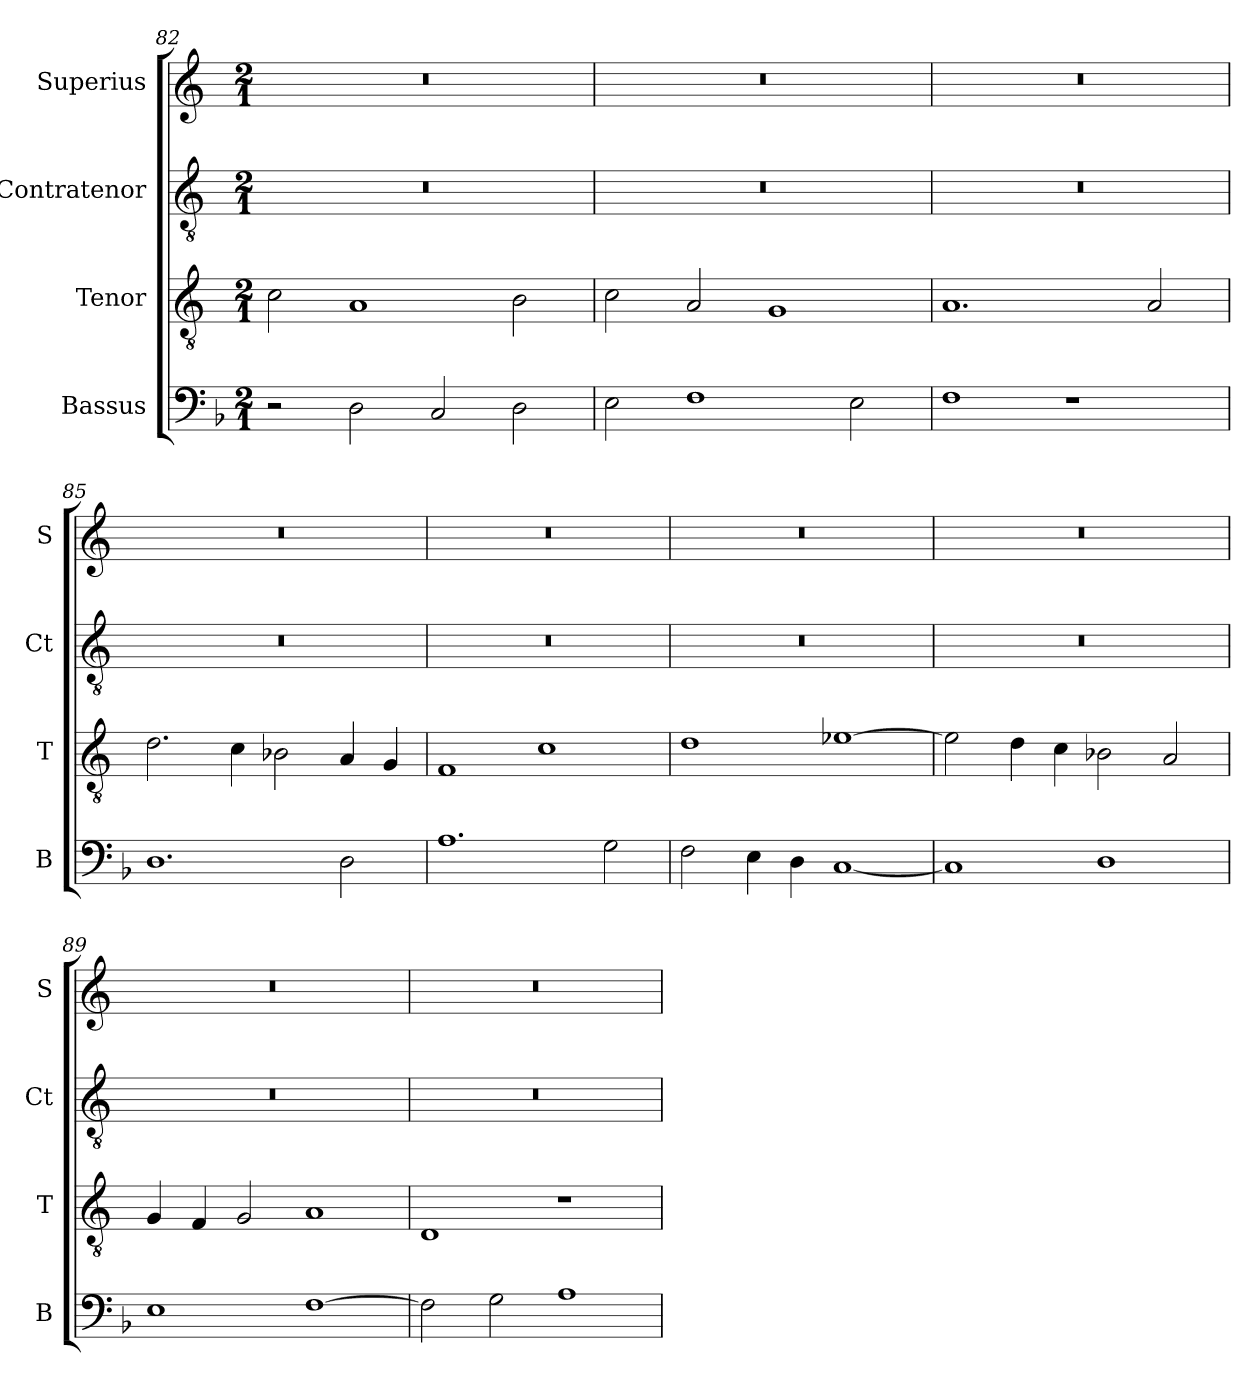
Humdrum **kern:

**kern	**kern	**kern	**kern
*part4	*part3	*part2	*part1
*staff4	*staff3	*staff2	*staff1
*I"Bassus	*I"Tenor	*I"Contratenor	*I"Superius
*I'B	*I'T	*I'Ct	*I'S
*clefF4	*clefGv2	*clefGv2	*clefG2
*k[b-]	*k[]	*k[]	*k[]
*M2/1	*M2/1	*M2/1	*M2/1
=82	=82	=82	=82
2r	2c\	0r	0r
2D\	1A	.	.
2C/	.	.	.
2D\	2B\	.	.
=83	=83	=83	=83
2E\	2c\	0r	0r
1F	2A/	.	.
.	1G	.	.
2E\	.	.	.
=84	=84	=84	=84
1F	1.A	0r	0r
1r	.	.	.
.	2A/	.	.
=85	=85	=85	=85
1.D	2.d\	0r	0r
.	4c\	.	.
.	2B-X\	.	.
2D\	4A/	.	.
.	4G/	.	.
=86	=86	=86	=86
1.A	1F	0r	0r
.	1c	.	.
2G\	.	.	.
=87	=87	=87	=87
2F\	1d	0r	0r
4E\	.	.	.
4D\	.	.	.
[1C	[1e-X	.	.
=88	=88	=88	=88
1C]	2e-\]	0r	0r
.	4d\	.	.
.	4c\	.	.
1D	2B-X\	.	.
.	2A/	.	.
=89	=89	=89	=89
1E	4G/	0r	0r
.	4F/	.	.
.	2G/	.	.
[1F	1A	.	.
=90	=90	=90	=90
2F\]	1D	0r	0r
2G\	.	.	.
1A	1r	.	.
=	=	=	=
*-	*-	*-	*-
